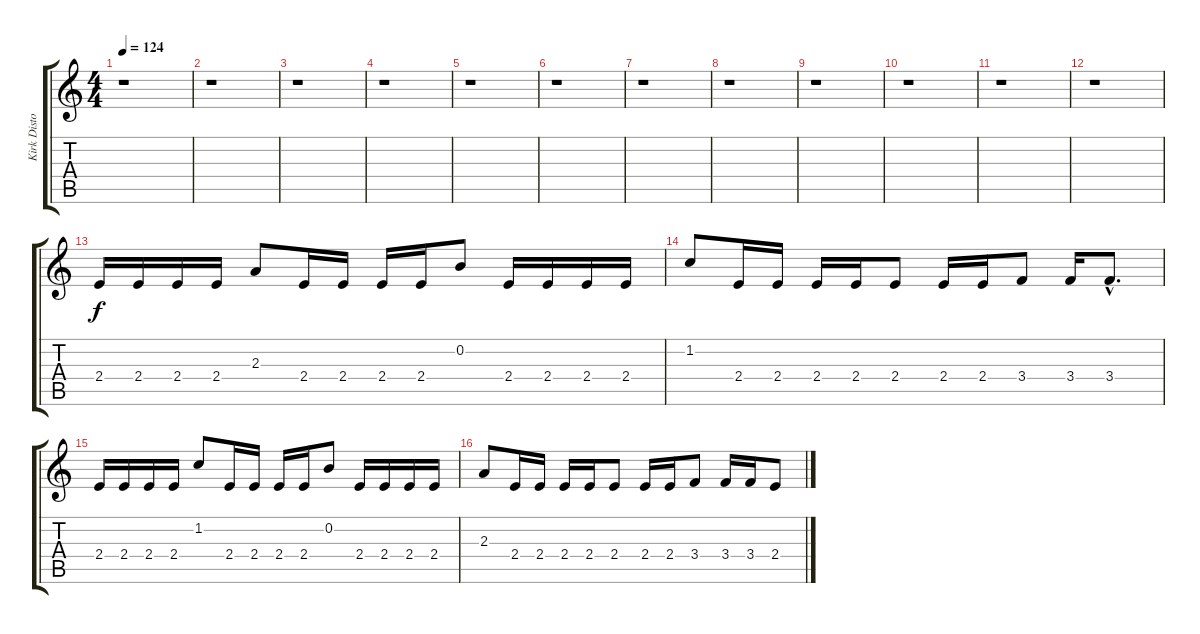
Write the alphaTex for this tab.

\track ("Kirk Distortion" "Kirk Disto") {instrument distortionguitar}
\staff {score tabs}
\tuning (E4 B3 G3 D3 A2 E2) {hide}
\ts (4 4)
\tempo 124
\clef g2
\ks c
r.1{dy f} |
r.1 |
r.1 |
r.1 |
r.1 |
r.1 |
r.1 |
r.1 |
r.1 |
r.1 |
r.1 |
r.1 |
2.4.16 2.4.16 2.4.16 2.4.16 2.3.8 2.4.16 2.4.16 2.4.16 2.4.16 0.2.8 2.4.16 2.4.16 2.4.16 2.4.16 |
1.2.8 2.4.16 2.4.16 2.4.16 2.4.16 2.4.8 2.4.16 2.4.16 3.4.8 3.4.16 3.4{hac}.8{d} |
2.4.16 2.4.16 2.4.16 2.4.16 1.2.8 2.4.16 2.4.16 2.4.16 2.4.16 0.2.8 2.4.16 2.4.16 2.4.16 2.4.16 |
2.3.8 2.4.16 2.4.16 2.4.16 2.4.16 2.4.8 2.4.16 2.4.16 3.4.8 3.4.16 3.4.16 2.4.8
